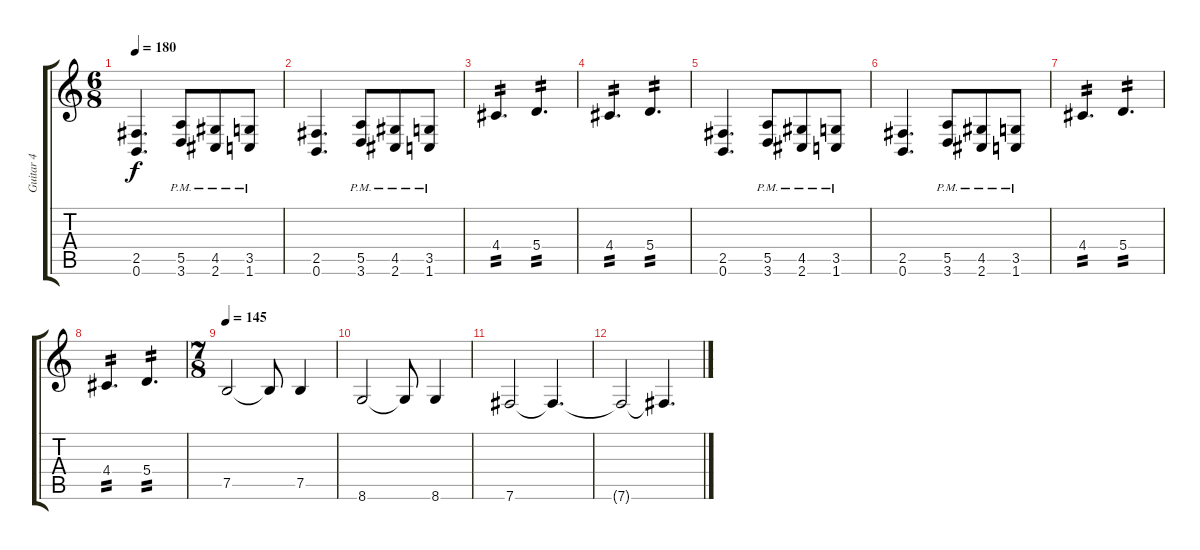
\track ("Guitar 4" "Guitar 4") {instrument distortionguitar}
\staff {score tabs}
\tuning (B3 Gb3 D3 A2 E2 B1) {hide}
\ts (6 8)
\tempo 180
\clef g2
\ks c
(2.5 0.6).4{d dy f} (5.5{pm} 3.6{pm}).8 (4.5{pm} 2.6{pm}).8 (3.5{pm} 1.6{pm}).8 |
(2.5 0.6).4{d} (5.5{pm} 3.6{pm}).8 (4.5{pm} 2.6{pm}).8 (3.5{pm} 1.6{pm}).8 |
4.4.4{d tp 2} 5.4.4{d tp 2} |
4.4.4{d tp 2} 5.4.4{d tp 2} |
(2.5 0.6).4{d} (5.5{pm} 3.6{pm}).8 (4.5{pm} 2.6{pm}).8 (3.5{pm} 1.6{pm}).8 |
(2.5 0.6).4{d} (5.5{pm} 3.6{pm}).8 (4.5{pm} 2.6{pm}).8 (3.5{pm} 1.6{pm}).8 |
4.4.4{d tp 2} 5.4.4{d tp 2} |
4.4.4{d tp 2} 5.4.4{d tp 2} |
\ts (7 8)
\tempo 145
7.5.2 7.5{t}.8 7.5.4 |
8.6.2 8.6{t}.8 8.6.4 |
7.6.2 7.6{t}.4{d} |
7.6{t}.2{volume 10} 7.6{t}.4{d}
